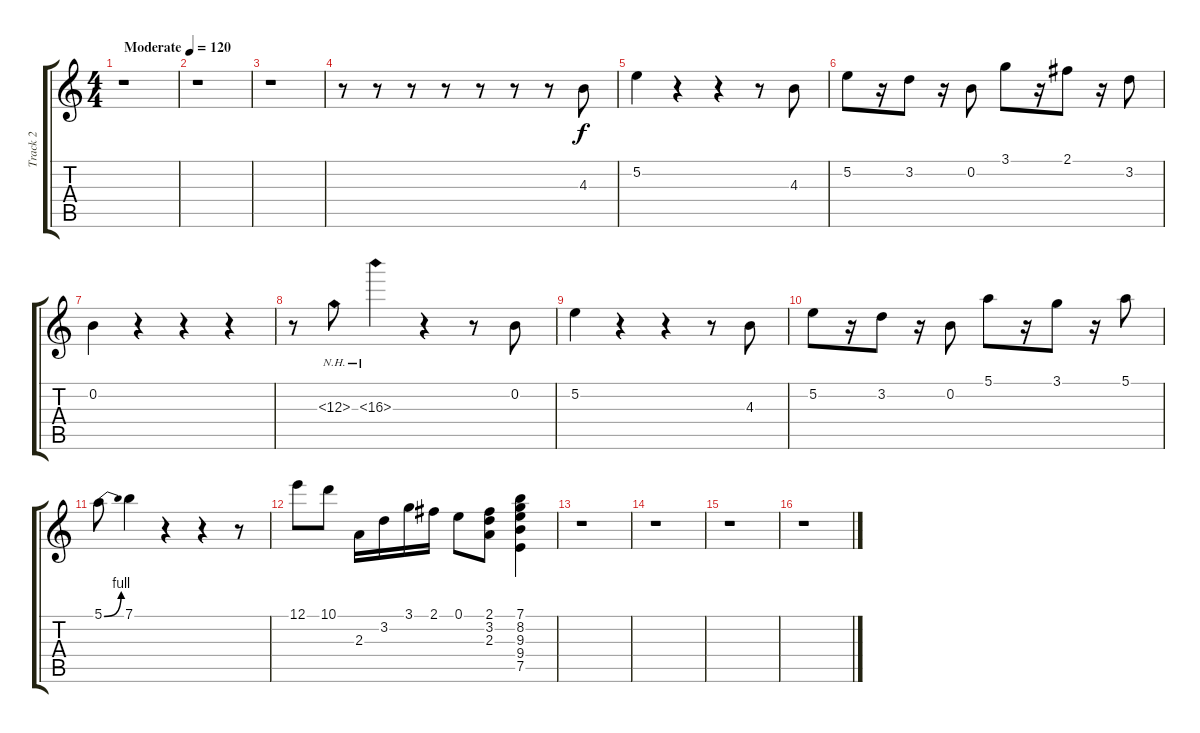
\track ("Track 2" "Track 2") {instrument acousticguitarnylon}
\staff {score tabs}
\tuning (E4 B3 G3 D3 A2 E2) {hide}
\ts (4 4)
\tempo (120 "Moderate")
\clef g2
\ks c
r.1{dy f instrument acousticguitarnylon} |
r.1 |
r.1 |
r.8 r.8 r.8 r.8 r.8 r.8 r.8 4.3.8 |
5.2.4 r.4 r.4 r.8 4.3.8 |
5.2.8 r.16 3.2.8 r.16 0.2.8 3.1.8 r.16 2.1.8 r.16 3.2.8 |
0.2.4 r.4 r.4 r.4 |
r.8 12.3{nh}.8 16.3{nh}.4 r.4 r.8 0.2.8 |
5.2.4 r.4 r.4 r.8 4.3.8 |
5.2.8 r.16 3.2.8 r.16 0.2.8 5.1.8 r.16 3.1.8 r.16 5.1.8 |
5.1{be (bend 0 0 60 4)}.8 7.1.4 r.4 r.4 r.8 |
12.1.8 10.1.8 2.3.16 3.2.16 3.1.16 2.1.16 0.1.8 (2.1 3.2 2.3).8 (7.1 8.2 9.3 9.4 7.5).4 |
r.1 |
r.1 |
r.1 |
r.1
